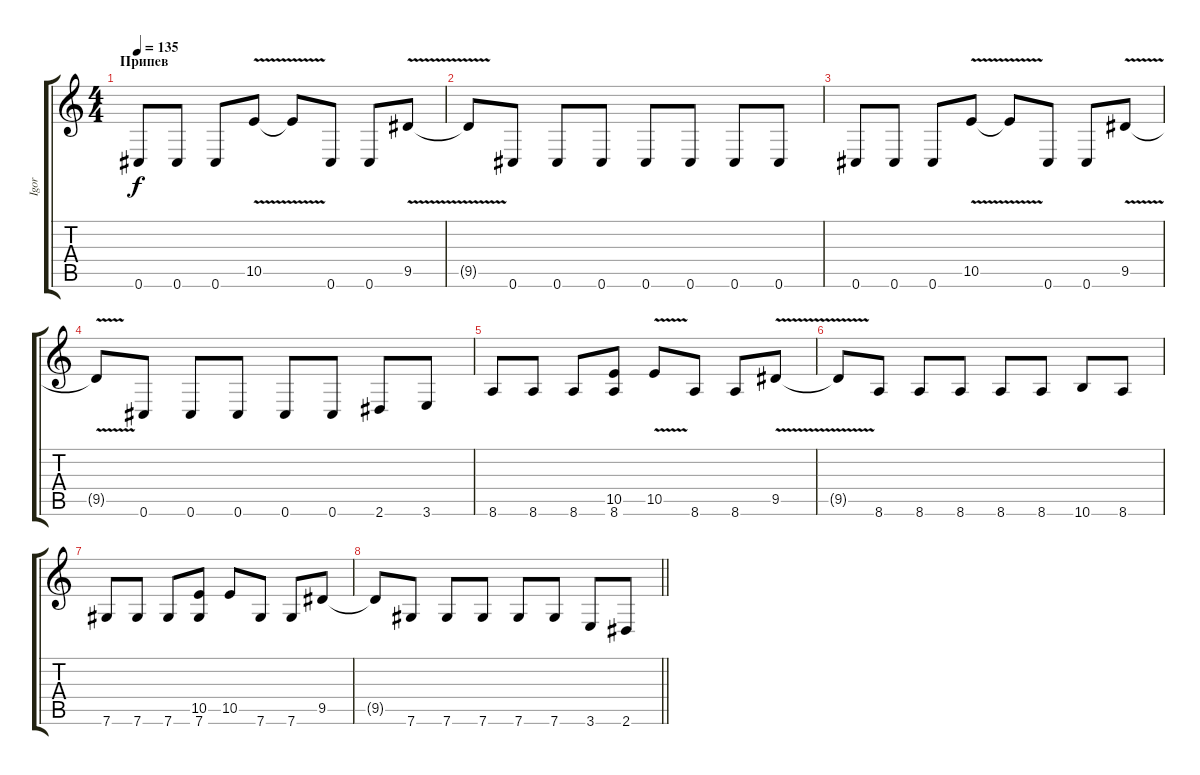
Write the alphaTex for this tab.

\track ("Igor" "Igor") {instrument distortionguitar}
\staff {score tabs}
\tuning (Db4 Ab3 E3 B2 Gb2 Db2) {hide}
\ts (4 4)
\section ("" "Припев")
\tempo 135
\clef g2
\ks c
0.6.8{dy f} 0.6.8 0.6.8 10.5{v}.8 10.5{t}.8 0.6.8 0.6.8 9.5{v}.8 |
9.5{t}.8 0.6.8 0.6.8 0.6.8 0.6.8 0.6.8 0.6.8 0.6.8 |
0.6.8 0.6.8 0.6.8 10.5{v}.8 10.5{t}.8 0.6.8 0.6.8 9.5{v}.8 |
9.5{t}.8 0.6.8 0.6.8 0.6.8 0.6.8 0.6.8 2.6.8 3.6.8 |
8.6.8 8.6.8 8.6.8 (10.5 8.6).8 10.5{v}.8 8.6.8 8.6.8 9.5{v}.8 |
9.5{t}.8 8.6.8 8.6.8 8.6.8 8.6.8 8.6.8 10.6.8 8.6.8 |
7.6.8 7.6.8 7.6.8 (10.5 7.6).8 10.5.8 7.6.8 7.6.8 9.5.8 |
\barLineRight lightlight
9.5{t}.8 7.6.8 7.6.8 7.6.8 7.6.8 7.6.8 3.6.8 2.6.8
